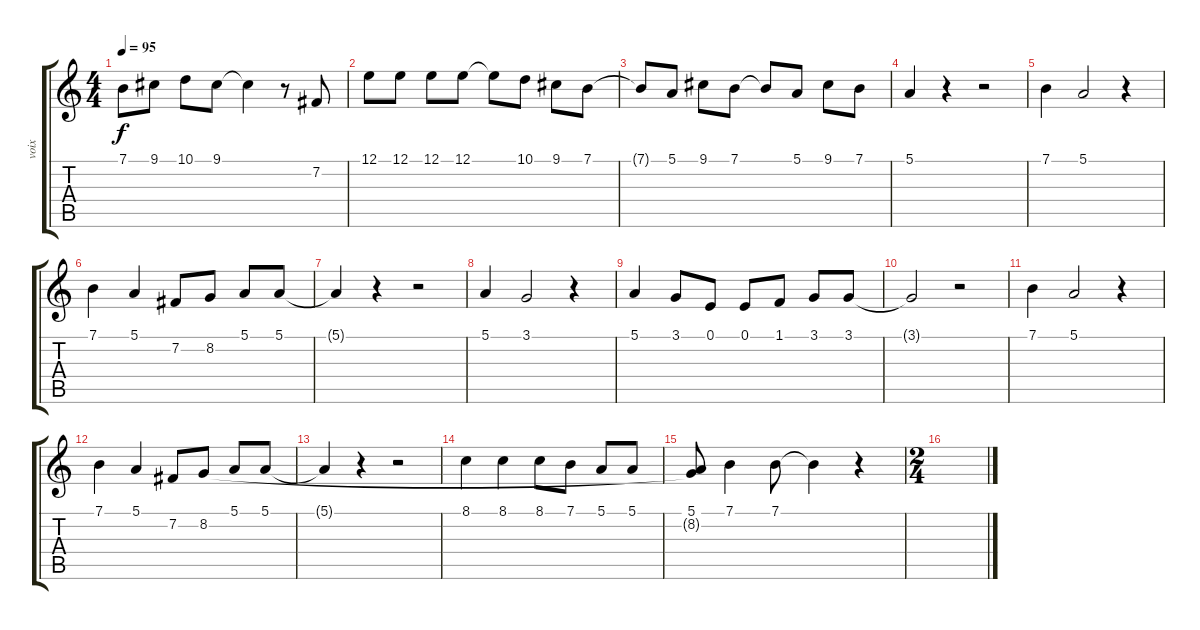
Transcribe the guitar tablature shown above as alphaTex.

\track ("voix" "voix") {instrument acousticgrandpiano}
\staff {score tabs}
\tuning (E4 B3 G3 D3 A2 E2) {hide}
\ts (4 4)
\tempo 95
\clef g2
\ks c
7.1.8{dy f} 9.1.8 10.1.8 9.1.8 9.1{t}.4 r.8 7.2.8 |
12.1.8 12.1.8 12.1.8 12.1.8 12.1{t}.8 10.1.8 9.1.8 7.1.8 |
7.1{t}.8 5.1.8 9.1.8 7.1.8 7.1{t}.8 5.1.8 9.1.8 7.1.8 |
5.1.4 r.4 r.2 |
7.1.4 5.1.2 r.4 |
7.1.4 5.1.4 7.2.8 8.2.8 5.1.8 5.1.8 |
5.1{t}.4 r.4 r.2 |
5.1.4 3.1.2 r.4 |
5.1.4 3.1.8 0.1.8 0.1.8 1.1.8 3.1.8 3.1.8 |
3.1{t}.2 r.2 |
7.1.4 5.1.2 r.4 |
7.1.4 5.1.4 7.2.8 8.2.8 5.1.8 5.1.8 |
5.1{t}.4 r.4 r.2 |
8.1.4 8.1.4 8.1.8 7.1.8 5.1.8 5.1.8 |
(5.1 8.2{t}).8 7.1.4 7.1.8 7.1{t}.4 r.4 |
\ts (2 4)
